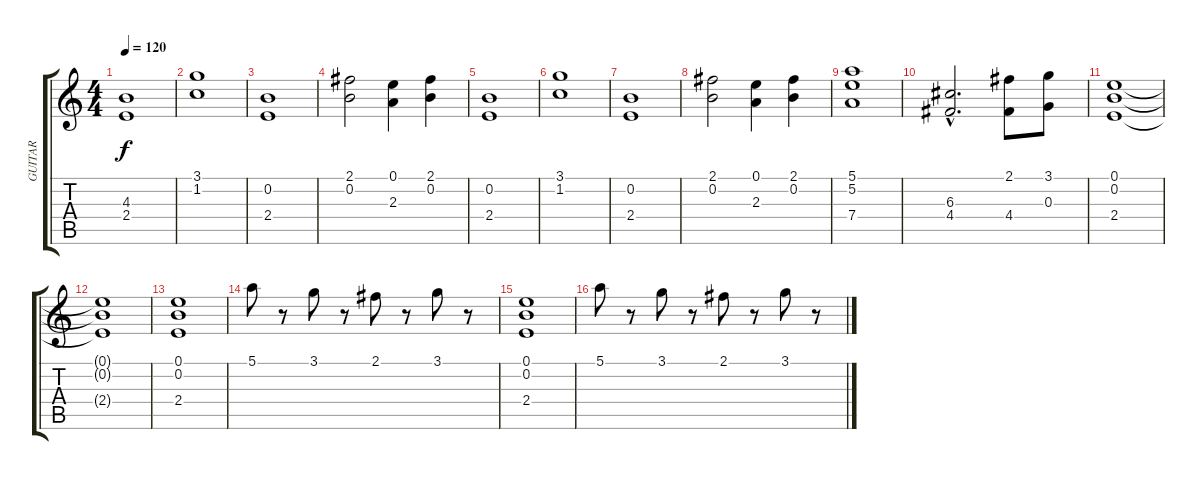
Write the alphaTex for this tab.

\track (" GUITAR" " GUITAR") {instrument distortionguitar}
\staff {score tabs}
\tuning (E4 B3 G3 D3 A2 E2) {hide}
\ts (4 4)
\tempo 120
\clef g2
\ks c
(4.3 2.4).1{dy f} |
(3.1 1.2).1 |
(0.2 2.4).1 |
(2.1 0.2).2 (0.1 2.3).4 (2.1 0.2).4 |
(0.2 2.4).1 |
(3.1 1.2).1 |
(0.2 2.4).1 |
(2.1 0.2).2 (0.1 2.3).4 (2.1 0.2).4 |
(5.1 5.2 7.4).1 |
(6.3{hac} 4.4{hac}).2{d} (2.1 4.4).8 (3.1 0.3).8 |
(0.1 0.2 2.4).1 |
(0.1{t} 0.2{t} 2.4{t}).1 |
(0.1 0.2 2.4).1 |
5.1.8 r.8 3.1.8 r.8 2.1.8 r.8 3.1.8 r.8 |
(0.1 0.2 2.4).1 |
5.1.8 r.8 3.1.8 r.8 2.1.8 r.8 3.1.8 r.8
